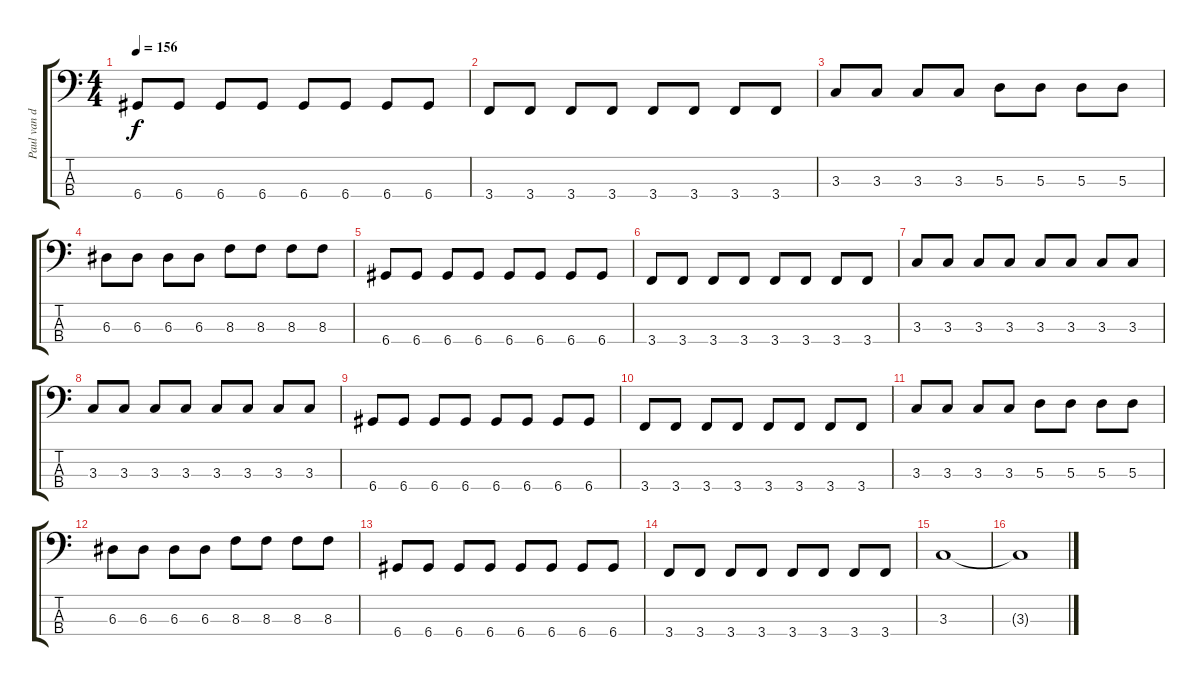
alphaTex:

\track ("Paul van der Walt" "Paul van d") {instrument electricbassfinger}
\staff {score tabs}
\tuning (G2 D2 A1 D1) {hide}
\ts (4 4)
\tempo 156
\clef f4
\ks c
6.4.8{dy f} 6.4.8 6.4.8 6.4.8 6.4.8 6.4.8 6.4.8 6.4.8 |
3.4.8 3.4.8 3.4.8 3.4.8 3.4.8 3.4.8 3.4.8 3.4.8 |
3.3.8 3.3.8 3.3.8 3.3.8 5.3.8 5.3.8 5.3.8 5.3.8 |
6.3.8 6.3.8 6.3.8 6.3.8 8.3.8 8.3.8 8.3.8 8.3.8 |
6.4.8 6.4.8 6.4.8 6.4.8 6.4.8 6.4.8 6.4.8 6.4.8 |
3.4.8 3.4.8 3.4.8 3.4.8 3.4.8 3.4.8 3.4.8 3.4.8 |
3.3.8 3.3.8 3.3.8 3.3.8 3.3.8 3.3.8 3.3.8 3.3.8 |
3.3.8 3.3.8 3.3.8 3.3.8 3.3.8 3.3.8 3.3.8 3.3.8 |
6.4.8 6.4.8 6.4.8 6.4.8 6.4.8 6.4.8 6.4.8 6.4.8 |
3.4.8 3.4.8 3.4.8 3.4.8 3.4.8 3.4.8 3.4.8 3.4.8 |
3.3.8 3.3.8 3.3.8 3.3.8 5.3.8 5.3.8 5.3.8 5.3.8 |
6.3.8 6.3.8 6.3.8 6.3.8 8.3.8 8.3.8 8.3.8 8.3.8 |
6.4.8 6.4.8 6.4.8 6.4.8 6.4.8 6.4.8 6.4.8 6.4.8 |
3.4.8 3.4.8 3.4.8 3.4.8 3.4.8 3.4.8 3.4.8 3.4.8 |
3.3.1 |
3.3{t}.1
